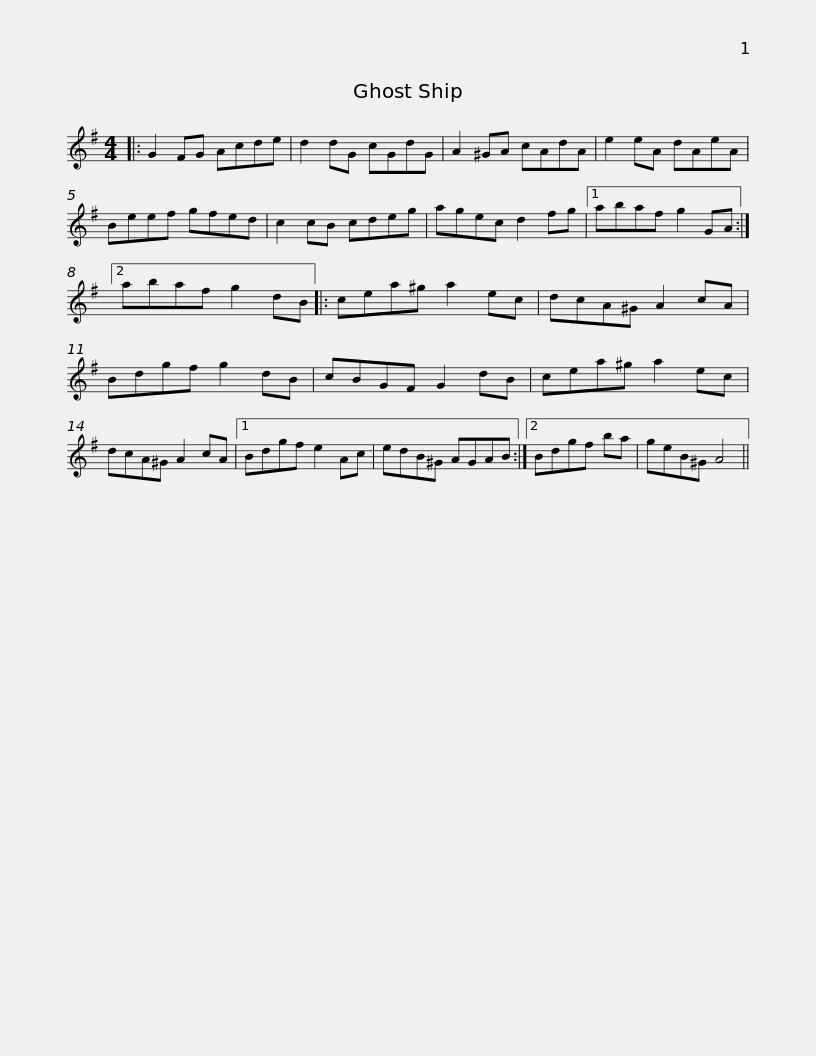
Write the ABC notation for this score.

X:1
L:1/8
M:4/4
I:linebreak $
K:G
V:1 treble
V:1
|: G2 FG Acde | d2 dG cGdG | A2 ^GA cAdA | e2 eA dAeA | Beef gfed | %5
 c2 cB cdeg |$ agec d2 fg |1 abaf g2 GA :|2 abaf g2 dB |: cea^g a2 ec | %10
 dcA^G A2 cA |$ Bdgf g2 dB | cBGF G2 dB | cea^g a2 ec | dcA^G A2 cA |1 %15
 Bdgf e2 Ac | edB^G AGAB :|2$ Bdgf ba | geB^G A4 || %19
